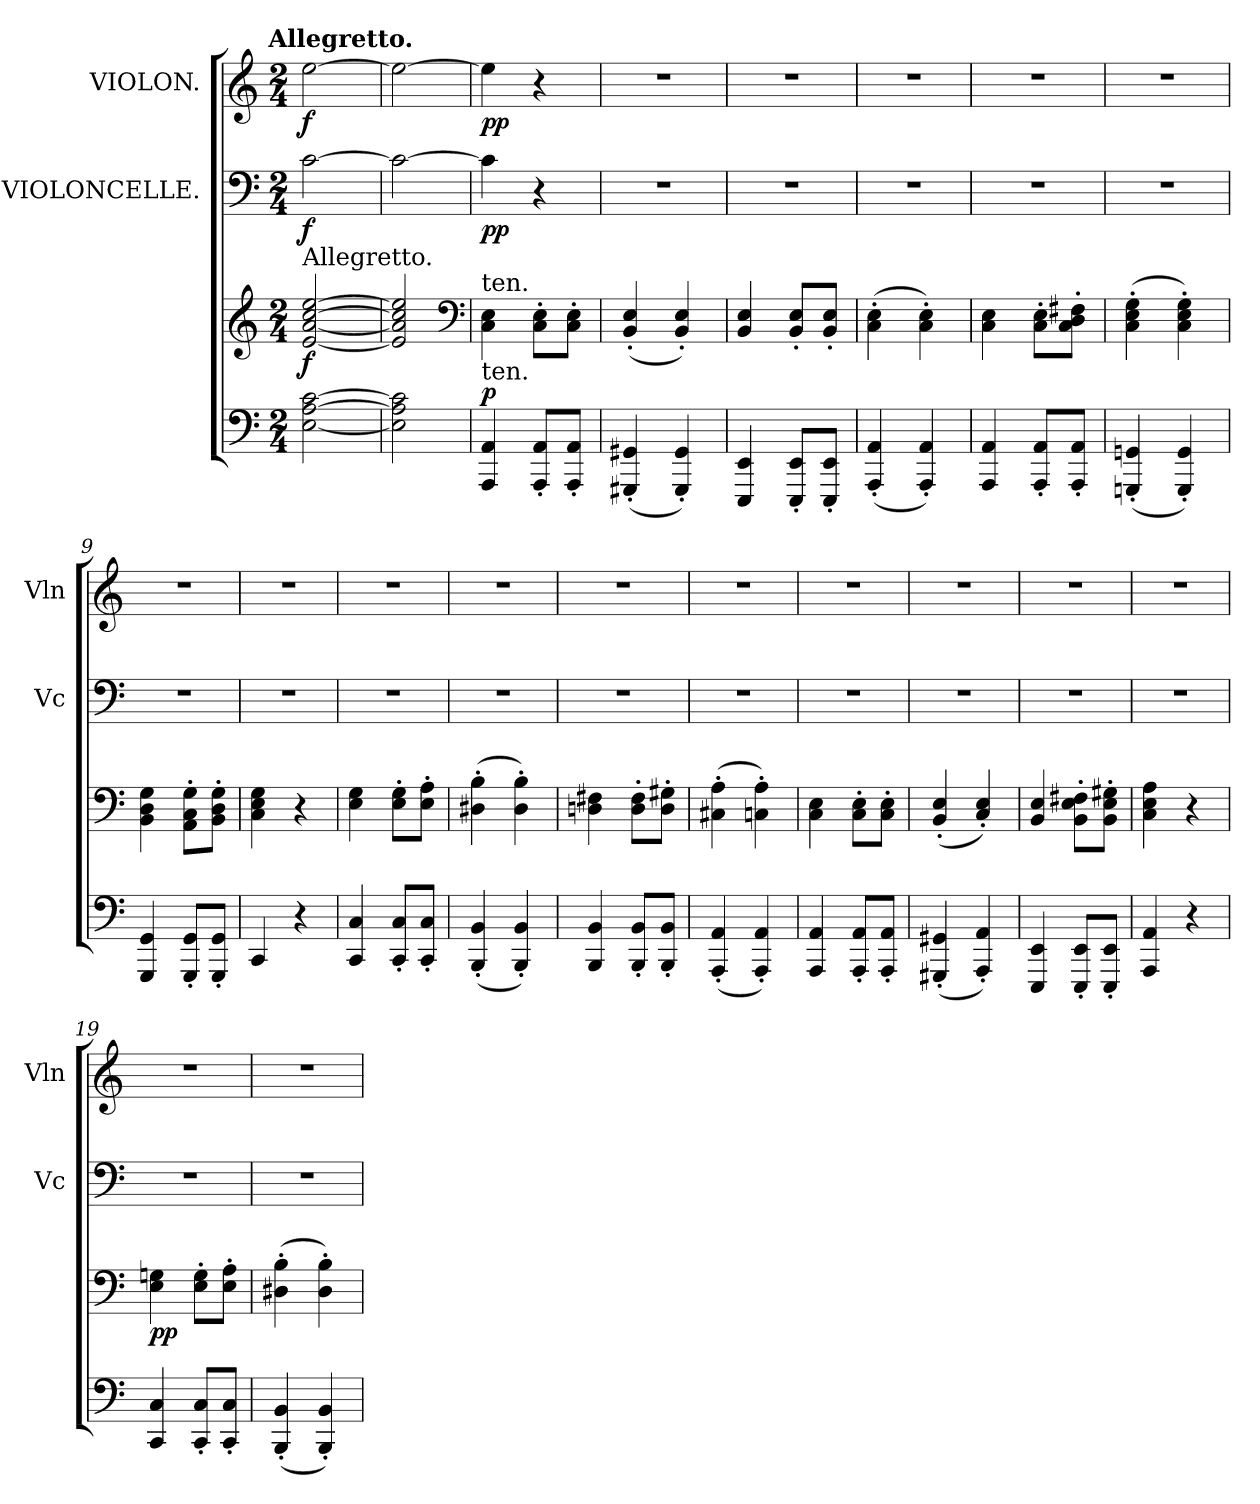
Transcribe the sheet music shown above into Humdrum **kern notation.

**kern	**kern	**dynam	**kern	**dynam	**kern	**dynam
*part3	*part3	*part3	*part2	*part2	*part1	*part1
*staff4	*staff3	*staff3/4	*staff2	*staff2	*staff1	*staff1
*	*	*	*I"VIOLONCELLE.	*	*I"VIOLON.	*
*	*	*	*I'Vc	*	*I'Vln	*
*clefF4	*clefG2	*	*clefF4	*	*clefG2	*
*k[]	*k[]	*	*k[]	*	*k[]	*
!!LO:TX:omd:t=Allegretto.
*M2/4	*M2/4	*	*M2/4	*	*M2/4	*
=1	=1	=1	=1	=1	=1	=1
!	!LO:TX:t=Allegretto.	!	!	!	!	!
!	!	!LO:DY:b	!	!LO:DY:b	!	!LO:DY:b
[2E\ [2A\ [2c\	[2e/ [2a/ [2cc/ [2ee/	f	[2c\	f	[2ee\	f
=2	=2	=2	=2	=2	=2	=2
2E]\ 2A]\ 2c]\	2e]/ 2a]/ 2cc]/ 2ee]/	.	2c\_	.	2ee\_	.
*	*clefF4	*	*	*	*	*
=3	=3	=3	=3	=3	=3	=3
!	!LO:TX:a:t=ten.	!	!	!	!	!
!LO:TX:a:t=ten.	!	!	!	!	!	!
!	!	!LO:DY:a=2	!	!LO:DY:b	!	!LO:DY:b
4AAA/ 4AA/	4C\ 4E\	p	4c\]	pp	4ee\]	pp
8AAA'/ 8AA'/L	8C'\ 8E'\L	.	4r	.	4r	.
8AAA'/ 8AA'/J	8C'\ 8E'\J	.	.	.	.	.
=4	=4	=4	=4	=4	=4	=4
(<4GGG#X'/ 4GG#X'/	(<4BB'/ 4E'/	.	2r	.	2r	.
4GGG#'/ 4GG#'/)	4BB'/ 4E'/)	.	.	.	.	.
=5	=5	=5	=5	=5	=5	=5
4EEE/ 4EE/	4BB/ 4E/	.	2r	.	2r	.
8EEE'/ 8EE'/L	8BB'/ 8E'/L	.	.	.	.	.
8EEE'/ 8EE'/J	8BB'/ 8E'/J	.	.	.	.	.
=6	=6	=6	=6	=6	=6	=6
(<4AAA'/ 4AA'/	(>4C'\ 4E'\	.	2r	.	2r	.
4AAA'/ 4AA'/)	4C'\ 4E'\)	.	.	.	.	.
=7	=7	=7	=7	=7	=7	=7
4AAA/ 4AA/	4C\ 4E\	.	2r	.	2r	.
8AAA'/ 8AA'/L	8C'\ 8E'\L	.	.	.	.	.
8AAA'/ 8AA'/J	8C'\ 8D'\ 8F#X'\J	.	.	.	.	.
=8	=8	=8	=8	=8	=8	=8
(<4GGGn'/ 4GGn'/	(>4C'\ 4E'\ 4G'\	.	2r	.	2r	.
4GGG'/ 4GG'/)	4C'\ 4E'\ 4G'\)	.	.	.	.	.
=9	=9	=9	=9	=9	=9	=9
4GGG/ 4GG/	4BB\ 4D\ 4G\	.	2r	.	2r	.
8GGG'/ 8GG'/L	8AA'\ 8C'\ 8G'\L	.	.	.	.	.
8GGG'/ 8GG'/J	8BB'\ 8D'\ 8G'\J	.	.	.	.	.
=10	=10	=10	=10	=10	=10	=10
4CC/	4C\ 4E\ 4G\	.	2r	.	2r	.
4r	4r	.	.	.	.	.
!!LO:LB:g=z
=11	=11	=11	=11	=11	=11	=11
4CC/ 4C/	4E\ 4G\	.	2r	.	2r	.
8CC'/ 8C'/L	8E'\ 8G'\L	.	.	.	.	.
8CC'/ 8C'/J	8E'\ 8A'\J	.	.	.	.	.
=12	=12	=12	=12	=12	=12	=12
(<4BBB'/ 4BB'/	(>4D#X'\ 4B'\	.	2r	.	2r	.
4BBB'/ 4BB'/)	4D#'\ 4B'\)	.	.	.	.	.
=13	=13	=13	=13	=13	=13	=13
4BBB/ 4BB/	4Dn\ 4F#X\	.	2r	.	2r	.
8BBB'/ 8BB'/L	8D'\ 8F#'\L	.	.	.	.	.
8BBB'/ 8BB'/J	8D'\ 8G#X'\J	.	.	.	.	.
=14	=14	=14	=14	=14	=14	=14
(<4AAA'/ 4AA'/	(>4C#X'\ 4A'\	.	2r	.	2r	.
4AAA'/ 4AA'/)	4Cn'\ 4A'\)	.	.	.	.	.
=15	=15	=15	=15	=15	=15	=15
4AAA/ 4AA/	4C\ 4E\	.	2r	.	2r	.
8AAA'/ 8AA'/L	8C'\ 8E'\L	.	.	.	.	.
8AAA'/ 8AA'/J	8C'\ 8E'\J	.	.	.	.	.
=16	=16	=16	=16	=16	=16	=16
(<4GGG#X'/ 4GG#X'/	(<4BB'/ 4E'/	.	2r	.	2r	.
4AAA'/ 4AA'/)	4C'/ 4E'/)	.	.	.	.	.
=17	=17	=17	=17	=17	=17	=17
4EEE/ 4EE/	4BB/ 4E/	.	2r	.	2r	.
8EEE'/ 8EE'/L	8BB'\ 8E'\ 8F#X'\L	.	.	.	.	.
8EEE'/ 8EE'/J	8BB'\ 8E'\ 8G#X'\J	.	.	.	.	.
=18	=18	=18	=18	=18	=18	=18
4AAA/ 4AA/	4C\ 4E\ 4A\	.	2r	.	2r	.
4r	4r	.	.	.	.	.
=19	=19	=19	=19	=19	=19	=19
!	!	!LO:DY:b	!	!	!	!
4CC/ 4C/	4E\ 4Gn\	pp	2r	.	2r	.
8CC'/ 8C'/L	8E'\ 8G'\L	.	.	.	.	.
8CC'/ 8C'/J	8E'\ 8A'\J	.	.	.	.	.
=20	=20	=20	=20	=20	=20	=20
(<4BBB'/ 4BB'/	(>4D#X'\ 4B'\	.	2r	.	2r	.
4BBB'/ 4BB'/)	4D#'\ 4B'\)	.	.	.	.	.
=	=	=	=	=	=	=
*-	*-	*-	*-	*-	*-	*-
